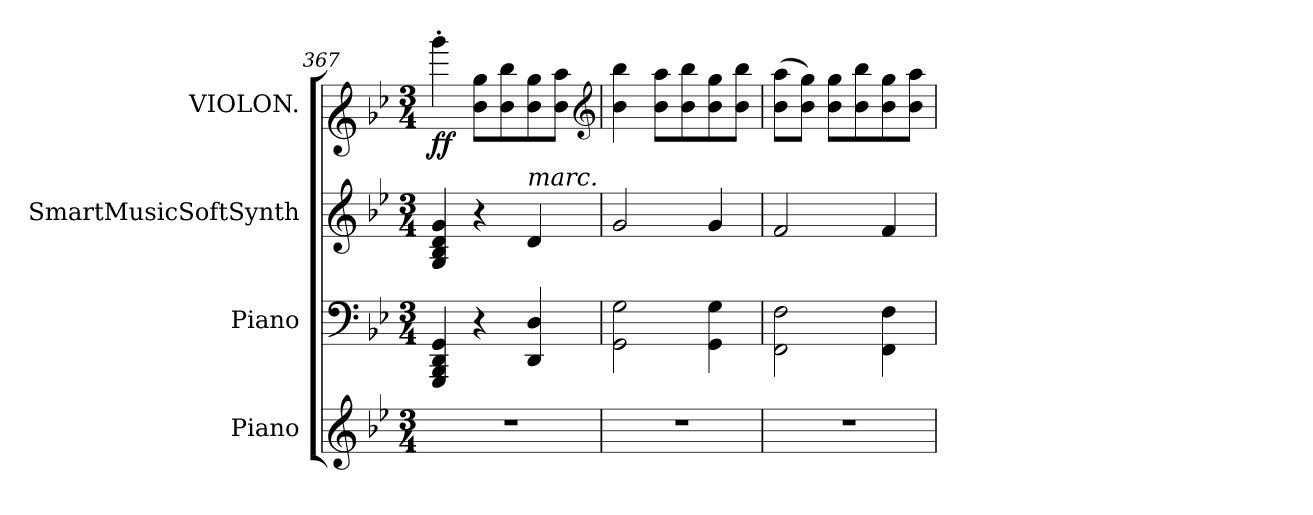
**kern	**kern	**kern	**kern	**dynam
*part4	*part3	*part2	*part1	*part1
*staff4	*staff3	*staff2	*staff1	*staff1
*I"Piano	*I"Piano	*I"SmartMusicSoftSynth	*I"VIOLON.	*
*I'P.	*	*	*	*
*clefG2	*clefF4	*clefG2	*clefG1	*
*k[b-e-]	*k[b-e-]	*k[b-e-]	*k[b-e-]	*
*M3/4	*M3/4	*M3/4	*M3/4	*
=367	=367	=367	=367	=367
2.r	4GGG/ 4BBB-/ 4DD/ 4GG/	4G/ 4B-/ 4d/ 4g/	4bbb-'\	ff
.	4r	4r	8dd\ 8bb-\L	.
.	.	.	8dd\ 8ddd\	.
!	!	!LO:TX:i:t=marc.	!	!
.	4DD/ 4D/	4d/	8dd\ 8bb-\	.
.	.	.	8dd\ 8ccc\J	.
*	*	*	*clefG2	*
!!LO:LB:g=z
=368	=368	=368	=368	=368
2.r	2GG\ 2G\	2g/	4b-\ 4bb-\	.
.	.	.	8b-\ 8aa\L	.
.	.	.	8b-\ 8bb-\	.
.	4GG\ 4G\	4g/	8b-\ 8gg\	.
.	.	.	8b-\ 8bb-\J	.
=369	=369	=369	=369	=369
2.r	2FF\ 2F\	2f/	(8b-\ 8aa\L	.
.	.	.	8b-\ 8gg\J)	.
.	.	.	8b-\ 8gg\L	.
.	.	.	8b-\ 8bb-\	.
.	4FF\ 4F\	4f/	8b-\ 8gg\	.
.	.	.	8b-\ 8aa\J	.
=	=	=	=	=
*-	*-	*-	*-	*-
